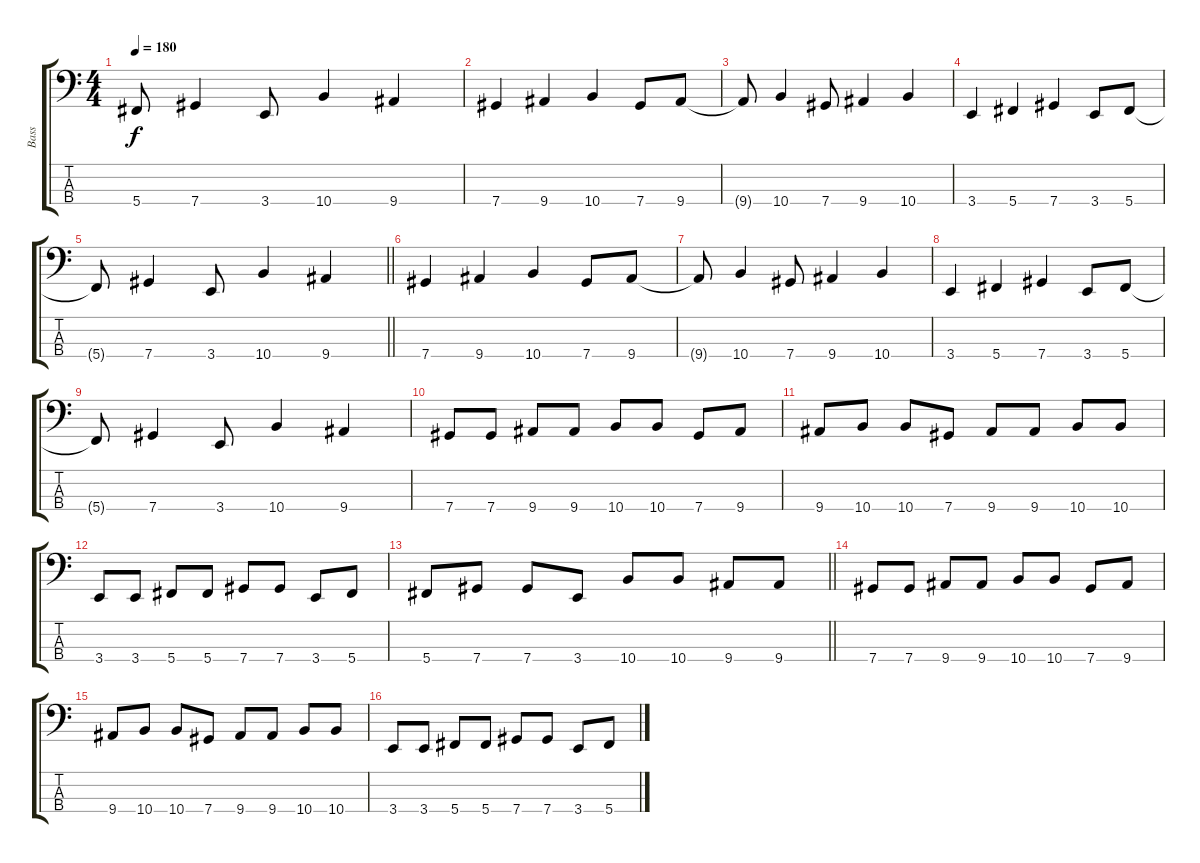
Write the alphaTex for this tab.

\track ("Bass" "Bass") {instrument electricbasspick}
\staff {score tabs}
\tuning (Gb2 Db2 Ab1 Db1) {hide}
\ts (4 4)
\tempo 180
\clef f4
\ks c
5.4{t}.8{dy f} 7.4.4 3.4.8 10.4.4 9.4.4 |
7.4.4 9.4.4 10.4.4 7.4.8 9.4.8 |
9.4{t}.8 10.4.4 7.4.8 9.4.4 10.4.4 |
3.4.4 5.4.4 7.4.4 3.4.8 5.4.8 |
\barLineRight lightlight
5.4{t}.8 7.4.4 3.4.8 10.4.4 9.4.4 |
7.4.4 9.4.4 10.4.4 7.4.8 9.4.8 |
9.4{t}.8 10.4.4 7.4.8 9.4.4 10.4.4 |
3.4.4 5.4.4 7.4.4 3.4.8 5.4.8 |
5.4{t}.8 7.4.4 3.4.8 10.4.4 9.4.4 |
7.4.8 7.4.8 9.4.8 9.4.8 10.4.8 10.4.8 7.4.8 9.4.8 |
9.4.8 10.4.8 10.4.8 7.4.8 9.4.8 9.4.8 10.4.8 10.4.8 |
3.4.8 3.4.8 5.4.8 5.4.8 7.4.8 7.4.8 3.4.8 5.4.8 |
\barLineRight lightlight
5.4.8 7.4.8 7.4.8 3.4.8 10.4.8 10.4.8 9.4.8 9.4.8 |
7.4.8 7.4.8 9.4.8 9.4.8 10.4.8 10.4.8 7.4.8 9.4.8 |
9.4.8 10.4.8 10.4.8 7.4.8 9.4.8 9.4.8 10.4.8 10.4.8 |
3.4.8 3.4.8 5.4.8 5.4.8 7.4.8 7.4.8 3.4.8 5.4.8
